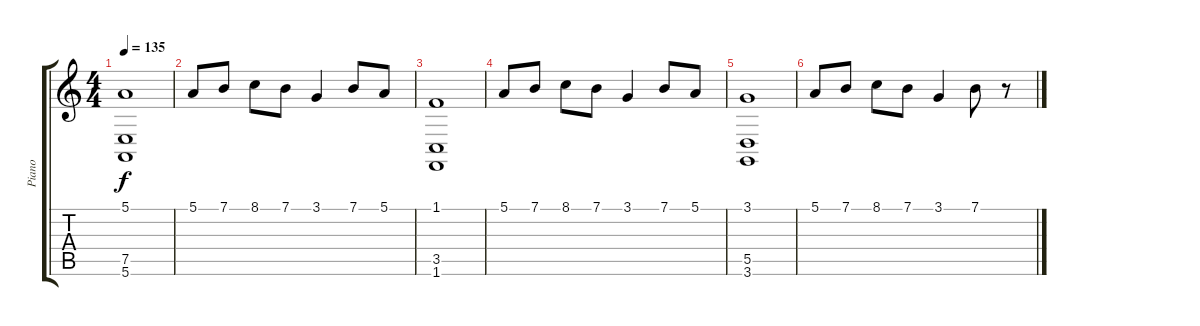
\track ("Piano" "Piano") {instrument acousticgrandpiano}
\staff {score tabs}
\tuning (E4 B3 G3 D3 A2 E2) {hide}
\ts (4 4)
\tempo 135
\clef g2
\ks c
(5.1 7.5 5.6).1{dy f} |
5.1.8 7.1.8 8.1.8 7.1.8 3.1.4 7.1.8 5.1.8 |
(1.1 3.5 1.6).1 |
5.1.8 7.1.8 8.1.8 7.1.8 3.1.4 7.1.8 5.1.8 |
(3.1 5.5 3.6).1 |
5.1.8 7.1.8 8.1.8 7.1.8 3.1.4 7.1.8 r.8
